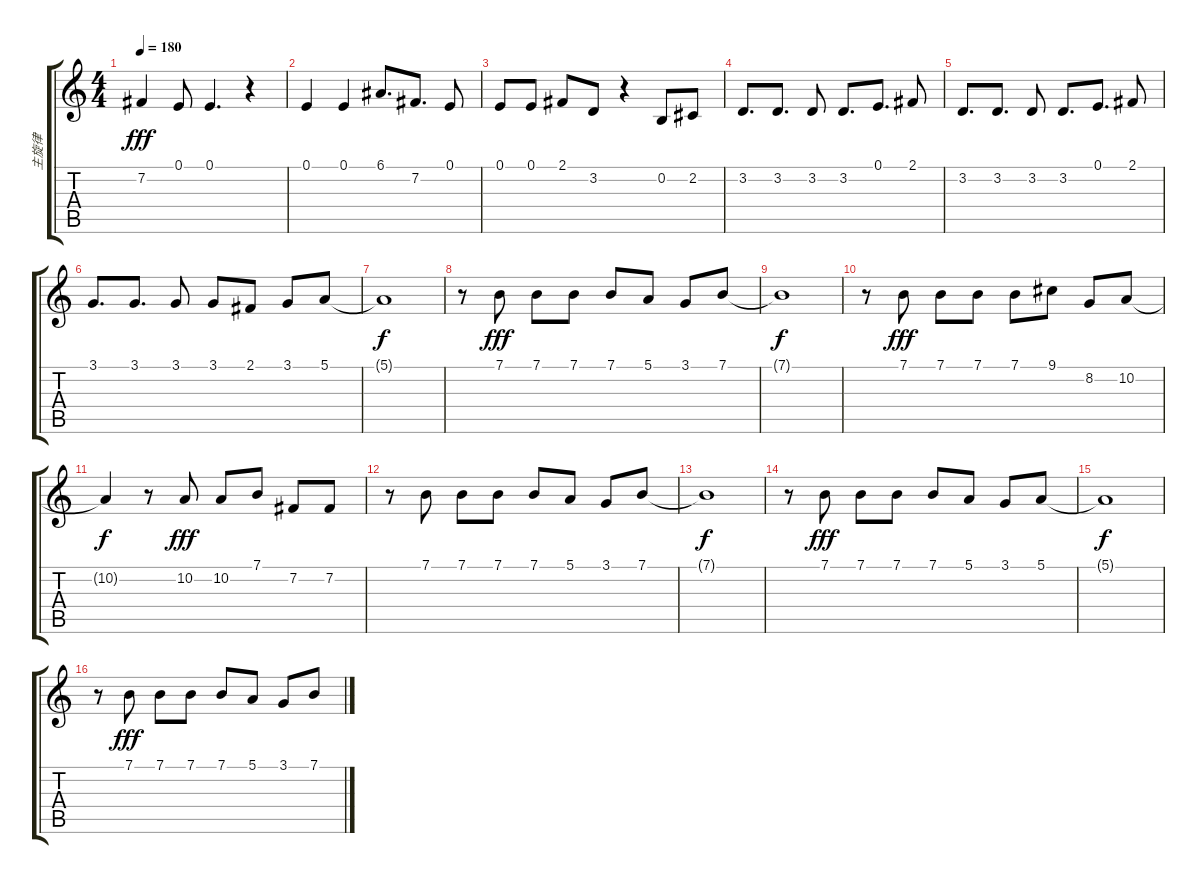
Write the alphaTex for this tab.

\track ("主旋律" "主旋律") {instrument orchestralharp}
\staff {score tabs}
\tuning (E4 B3 G3 D3 A2 E2) {hide}
\ts (4 4)
\tempo 180
\clef g2
\ks c
7.2.4{dy fff} 0.1.8 0.1.4{d} r.4 |
0.1.4 0.1.4 6.1.8{d} 7.2.8{d} 0.1.8 |
0.1.8 0.1.8 2.1.8 3.2.8 r.4 0.2.8 2.2.8 |
3.2.8{d} 3.2.8{d} 3.2.8 3.2.8{d} 0.1.8{d} 2.1.8 |
3.2.8{d} 3.2.8{d} 3.2.8 3.2.8{d} 0.1.8{d} 2.1.8 |
3.1.8{d} 3.1.8{d} 3.1.8 3.1.8 2.1.8 3.1.8 5.1.8 |
5.1{t}.1{dy f} |
r.8 7.1.8{dy fff} 7.1.8 7.1.8 7.1.8 5.1.8 3.1.8 7.1.8 |
7.1{t}.1{dy f} |
r.8 7.1.8{dy fff} 7.1.8 7.1.8 7.1.8 9.1.8 8.2.8 10.2.8 |
10.2{t}.4{dy f} r.8 10.2.8{dy fff} 10.2.8 7.1.8 7.2.8 7.2.8 |
r.8 7.1.8 7.1.8 7.1.8 7.1.8 5.1.8 3.1.8 7.1.8 |
7.1{t}.1{dy f} |
r.8 7.1.8{dy fff} 7.1.8 7.1.8 7.1.8 5.1.8 3.1.8 5.1.8 |
5.1{t}.1{dy f} |
r.8 7.1.8{dy fff} 7.1.8 7.1.8 7.1.8 5.1.8 3.1.8 7.1.8
